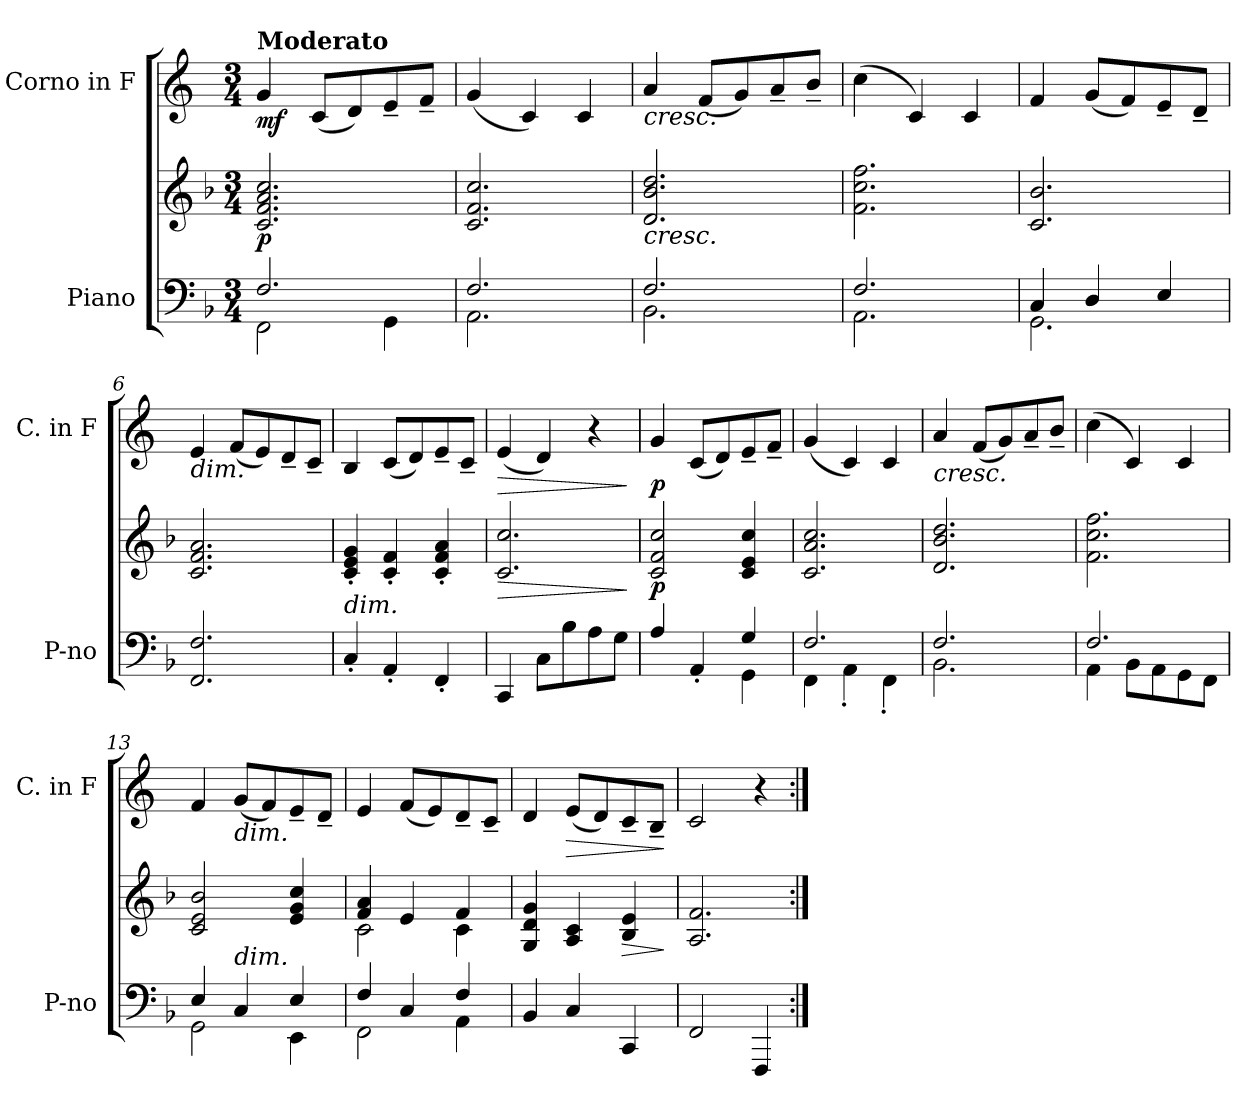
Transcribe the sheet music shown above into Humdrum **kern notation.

**kern	**kern	**dynam	**kern	**dynam
*part2	*part2	*part2	*part1	*part1
*staff3	*staff2	*staff2/3	*staff1	*staff1
*I"Piano	*	*	*I"Corno in F	*
*I'P-no	*	*	*I'C. in F	*
*clefF4	*clefG2	*	*clefG2	*
*	*	*	*ITrd4c7	*
*k[b-]	*k[b-]	*	*k[b-]	*
*M3/4	*M3/4	*	*M3/4	*
=1	=1	=1	=1	=1
*^	*	*	*	*
!	!	!	!	!LO:TX:a:B:t=Moderato	!
!	!	!	!LO:DY:b	!	!LO:DY:b
2.F/	2FF\	2.c/ 2.f/ 2.a/ 2.cc/	p	4c/	mf
.	.	.	.	(8F/L	.
.	.	.	.	8G/)	.
.	4GG\	.	.	8A~/	.
.	.	.	.	8B-~/J	.
=2	=2	=2	=2	=2	=2
2.F/	2.AA\	2.c/ 2.f/ 2.cc/	.	(4c/	.
.	.	.	.	4F/)	.
.	.	.	.	4F/	.
=3	=3	=3	=3	=3	=3
!	!	!	!	!LO:TX:b:i:t=cresc.	!
!	!	!LO:TX:b:i:t=cresc.	!	!	!
2.F/	2.BB-\	2.d/ 2.b-/ 2.dd/	.	4d/	.
.	.	.	.	(8B-/L	.
.	.	.	.	8c/)	.
.	.	.	.	8d~/	.
.	.	.	.	8e~/J	.
=4	=4	=4	=4	=4	=4
2.F/	2.AA\	2.f\ 2.cc\ 2.ff\	.	(4f\	.
.	.	.	.	4F/)	.
.	.	.	.	4F/	.
=5	=5	=5	=5	=5	=5
4C/	2.GG\	2.c/ 2.b-/	.	4B-/	.
4D/	.	.	.	(8c/L	.
.	.	.	.	8B-/)	.
4E/	.	.	.	8A~/	.
.	.	.	.	8G~/J	.
*v	*v	*	*	*	*
=6	=6	=6	=6	=6
!	!	!	!LO:TX:b:i:t=dim.	!
2.FF/ 2.F/	2.c/ 2.f/ 2.a/	.	4A/	.
.	.	.	(8B-/L	.
.	.	.	8A/)	.
.	.	.	8G~/	.
.	.	.	8F~/J	.
!!LO:LB:g=z
=7	=7	=7	=7	=7
!LO:TX:a:i:t=dim.	!	!	!	!
4C'/	4c/' 4e/' 4g/'	.	4E/	.
4AA'/	4c/' 4f/'	.	(8F/L	.
.	.	.	8G/)	.
4FF'/	4c/' 4f/' 4a/'	.	8A~/	.
.	.	.	8F~/J	.
=8	=8	=8	=8	=8
!	!	!LO:HP:b	!	!LO:HP:b
4CC/	2.c/ 2.cc/	>	(4A/	>
8C\L	.	.	4G/)	.
8B-\	.	.	.	.
8A\	.	.	4r	.
8G\J	.	.	.	.
.	.	]	.	]
=9	=9	=9	=9	=9
*^	*	*	*	*
!	!	!	!LO:DY:b	!	!LO:DY:b
4A/	2ryy	2c/ 2f/ 2cc/	p	4c/	p
4AA'/	.	.	.	(8F/L	.
.	.	.	.	8G/)	.
4G/	4GG\	4c/ 4e/ 4cc/	.	8A~/	.
.	.	.	.	8B-~/J	.
=10	=10	=10	=10	=10	=10
2.F/	4FF\	2.c/ 2.a/ 2.cc/	.	(4c/	.
.	4AA'\	.	.	4F/)	.
.	4FF'\	.	.	4F/	.
=11	=11	=11	=11	=11	=11
!	!	!	!	!LO:TX:b:i:t=cresc.	!
2.F/	2.BB-\	2.d/ 2.b-/ 2.dd/	.	4d/	.
.	.	.	.	(8B-/L	.
.	.	.	.	8c/)	.
.	.	.	.	8d~/	.
.	.	.	.	8e~/J	.
=12	=12	=12	=12	=12	=12
2.F/	4AA\	2.f\ 2.cc\ 2.ff\	.	(4f\	.
.	8BB-\L	.	.	4F/)	.
.	8AA\	.	.	.	.
.	8GG\	.	.	4F/	.
.	8FF\J	.	.	.	.
!!LO:LB:g=z
=13	=13	=13	=13	=13	=13
4E/	2GG\	2c/ 2e/ 2b-/	.	4B-/	.
!	!	!	!	!LO:TX:b:i:t=dim.	!
!LO:TX:a:i:t=dim.	!	!	!	!	!
4C/	.	.	.	(8c/L	.
.	.	.	.	8B-/)	.
4E/	4EE\	4e/ 4g/ 4cc/	.	8A~/	.
.	.	.	.	8G~/J	.
=14	=14	=14	=14	=14	=14
*	*	*^	*	*	*
4F/	2FF\	4f/ 4a/	2c\	.	4A/	.
4C/	.	4e/	.	.	(8B-/L	.
.	.	.	.	.	8A/)	.
4F/	4AA\	4f/	4c\	.	8G~/	.
.	.	.	.	.	8F~/J	.
*v	*v	*	*	*	*	*
*	*v	*v	*	*	*
=15	=15	=15	=15	=15
4BB-/	4G/ 4d/ 4g/	.	4G/	.
!	!	!	!	!LO:HP:b
4C/	4A/ 4c/	.	(8A/L	>
.	.	.	8G/)	.
!	!	!LO:HP:b	!	!
4CC/	4B-/ 4e/	>	8F~/	.
.	.	.	8E~/J	.
.	.	]	.	]
=16	=16	=16	=16	=16
2FF/	2.A/ 2.f/	.	2F/	.
4FFF/	.	.	4r	.
=:|!	=:|!	=:|!	=:|!	=:|!
*-	*-	*-	*-	*-
